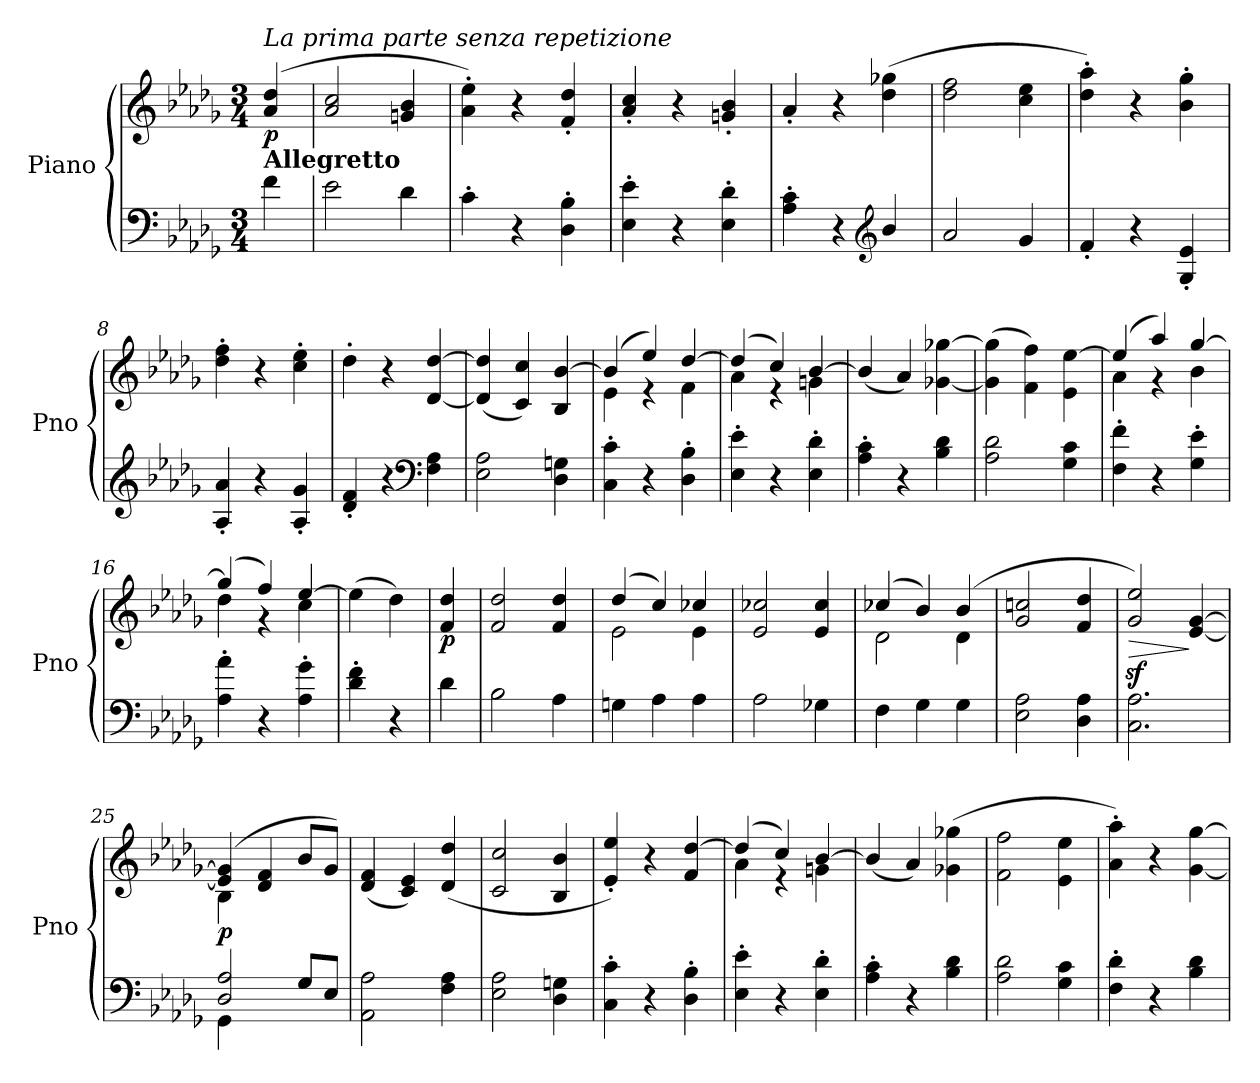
**kern	**kern	**dynam
*part1	*part1	*part1
*staff2	*staff1	*staff1/2
*I"Piano	*	*
*I'Pno	*	*
*clefF4	*clefG2	*
*k[b-e-a-d-g-]	*k[b-e-a-d-g-]	*
*D-:	*D-:	*
*M3/4	*M3/4	*
*MM184	*MM184	*
=1	=1	=1
!	!LO:TX:b:B:t=Allegretto	!
!	!LO:TX:a:i:t=La prima parte senza repetizione	!
!	!	!LO:DY:b
4f\	(>4a-/ 4dd-/	p
=2	=2	=2
2e-\	2a-/ 2cc/	.
4d-\	4gn/ 4b-/	.
=3	=3	=3
4c'\	4a-\' 4ee-\')	.
4r	4r	.
4D-\' 4B-\'	4f/' 4dd-/'	.
=4	=4	=4
4E-\' 4e-\'	4a-/' 4cc/'	.
4r	4r	.
4E-\' 4d-\'	4gn/' 4b-/'	.
=5	=5	=5
4A-\' 4c\'	4a-'/	.
4r	4r	.
*clefG2	*	*
4b-/	(>4dd-\ 4gg-X\	.
=6	=6	=6
2a-/	2dd-\ 2ff\	.
4g-/	4cc\ 4ee-\	.
=7	=7	=7
4f'/	4dd-\' 4aa-\')	.
4r	4r	.
4G-/' 4e-/'	4b-\' 4gg-\'	.
=8	=8	=8
4A-/' 4a-/'	4dd-\' 4ff\'	.
4r	4r	.
4A-/' 4g-/'	4cc\' 4ee-\'	.
=9	=9	=9
4d-/' 4f/'	4dd-'\	.
4r	4r	.
*clefF4	*	*
4F\ 4A-\	[4d-/ [4dd-/	.
=10	=10	=10
2E-\ 2A-\	(<4d-/] 4dd-/]	.
.	4c/ 4cc/)	.
4D-\ 4Gn\	4B-/ [4b-/	.
=11	=11	=11
*	*^	*
4C\' 4c\'	(>4b-/]	4e-\	.
4r	4ee-/)	4re	.
4D-\' 4B-\'	[4dd-/	4f\	.
!!LO:LB:g=z	!!
=12	=12	=12	=12
4E-\' 4e-\'	(>4dd-/]	4a-\	.
4r	4cc/)	4re	.
4E-\' 4d-\'	[4b-/	4gn\	.
*	*v	*v	*
=13	=13	=13
4A-\' 4c\'	(>4b-/]	.
4r	4a-/)	.
4B-\ 4d-\	[4g-X\ [4gg-X\	.
=14	=14	=14
2A-\ 2d-\	(>4g-\] 4gg-\]	.
.	4f\ 4ff\)	.
4G-\ 4c\	4e-\ [4ee-\	.
=15	=15	=15
*	*^	*
4F\' 4f\'	(>4ee-/]	4a-\	.
4r	4aa-/)	4rg	.
4G-\' 4e-\'	[4gg-/	4b-\	.
=16	=16	=16	=16
4A-\' 4a-\'	(>4gg-/]	4dd-\	.
4r	4ff/)	4rg	.
4A-\' 4g-\'	[4ee-/	4cc\	.
*	*v	*v	*
=17	=17	=17
4d-\' 4f\'	(>4ee-\]	.
4r	4dd-\)	.
=18	=18	=18
!	!	!LO:DY:b
4d-\	4f/ 4dd-/	p
=19	=19	=19
2B-\	2f/ 2dd-/	.
4A-\	4f/ 4dd-/	.
=20	=20	=20
*	*^	*
4Gn\	(>4dd-/	2e-\	.
4A-\	4cc/)	.	.
4A-\	4cc-X/	4e-\	.
*	*v	*v	*
=21	=21	=21
2A-\	2e-/ 2cc-X/	.
4G-X\	4e-/ 4cc-/	.
=22	=22	=22
*	*^	*
4F\	(>4cc-X/	2d-\	.
4G-\	4b-/)	.	.
4G-\	(>4b-/	4d-\	.
=23	=23	=23	=23
!	!LO:TX:b:t=cresc.	!	!
*	*v	*v	*
2E-\ 2A-\	2g-/ 2ccn/	.
4D-\ 4A-\	4f/ 4dd-/	.
!!LO:LB:g=z
=24	=24	=24
!	!	!LO:HP:b
2.C\ 2.A-\	2g-/z< 2ee-/z<)	>
.	[4e-/ [4g-/	]
=25	=25	=25
*^	*^	*
!	!	!	!	!LO:DY:b
2D-/ 2A-/	4GG-\	(>4e-/] 4g-/]	4B-\	p
.	2ryy	4d-/ 4f/	2ryy	.
8G-/L	.	8b-/L	.	.
8E-/J	.	8g-/J)	.	.
*v	*v	*	*	*
*	*v	*v	*
=26	=26	=26
2AA-\ 2A-\	(<4d-/ 4f/	.
.	4c/ 4e-/)	.
4F\ 4A-\	(>4d-/ 4dd-/	.
=27	=27	=27
2E-\ 2A-\	2c/ 2cc/	.
4D-\ 4Gn\	4B-/ 4b-/	.
=28	=28	=28
4C\' 4c\'	4e-/' 4ee-/')	.
4r	4r	.
4D-\' 4B-\'	4f/ [4dd-/	.
=29	=29	=29
*	*^	*
4E-\' 4e-\'	(>4dd-/]	4a-\	.
4r	4cc/)	4r	.
4E-\' 4d-\'	[4b-/	4gn\	.
*	*v	*v	*
=30	=30	=30
4A-\' 4c\'	(>4b-/]	.
4r	4a-/)	.
4B-\ 4d-\	(>4g-X\ 4gg-X\	.
=31	=31	=31
2A-\ 2d-\	2f\ 2ff\	.
4G-\ 4c\	4e-\ 4ee-\	.
=32	=32	=32
4F\' 4d-\'	4a-\' 4aa-\')	.
4r	4r	.
4B-\ 4d-\	[4g-\ [4gg-\	.
=	=	=
*-	*-	*-
